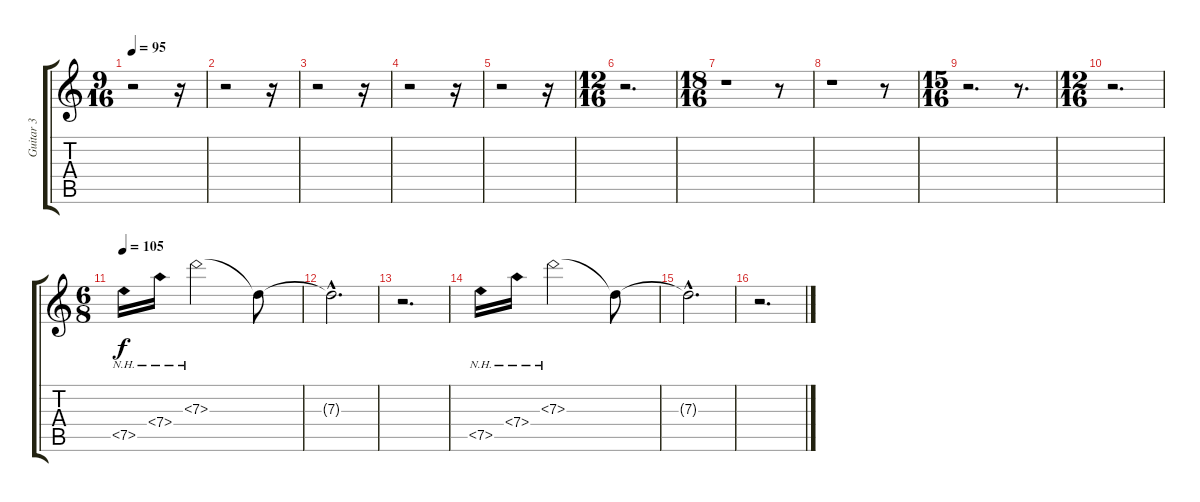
\track ("Guitar 3" "Guitar 3") {instrument electricguitarclean}
\staff {score tabs}
\tuning (E4 B3 G3 D3 A2 E2) {hide}
\ts (9 16)
\tempo 95
\clef g2
\ks c
r.2{dy f} r.16 |
r.2 r.16 |
r.2 r.16 |
r.2 r.16 |
r.2 r.16 |
\ts (12 16)
r.2{d} |
\ts (18 16)
r.1 r.8 |
r.1 r.8 |
\ts (15 16)
r.2{d} r.8{d} |
\ts (12 16)
r.2{d} |
\ts (6 8)
\tempo 105
7.5{nh}.16 7.4{nh}.16 7.3{nh}.2 7.3{t}.8 |
7.3{hac t}.2{d} |
r.2{d} |
7.5{nh}.16 7.4{nh}.16 7.3{nh}.2 7.3{t}.8 |
7.3{hac t}.2{d} |
r.2{d}
